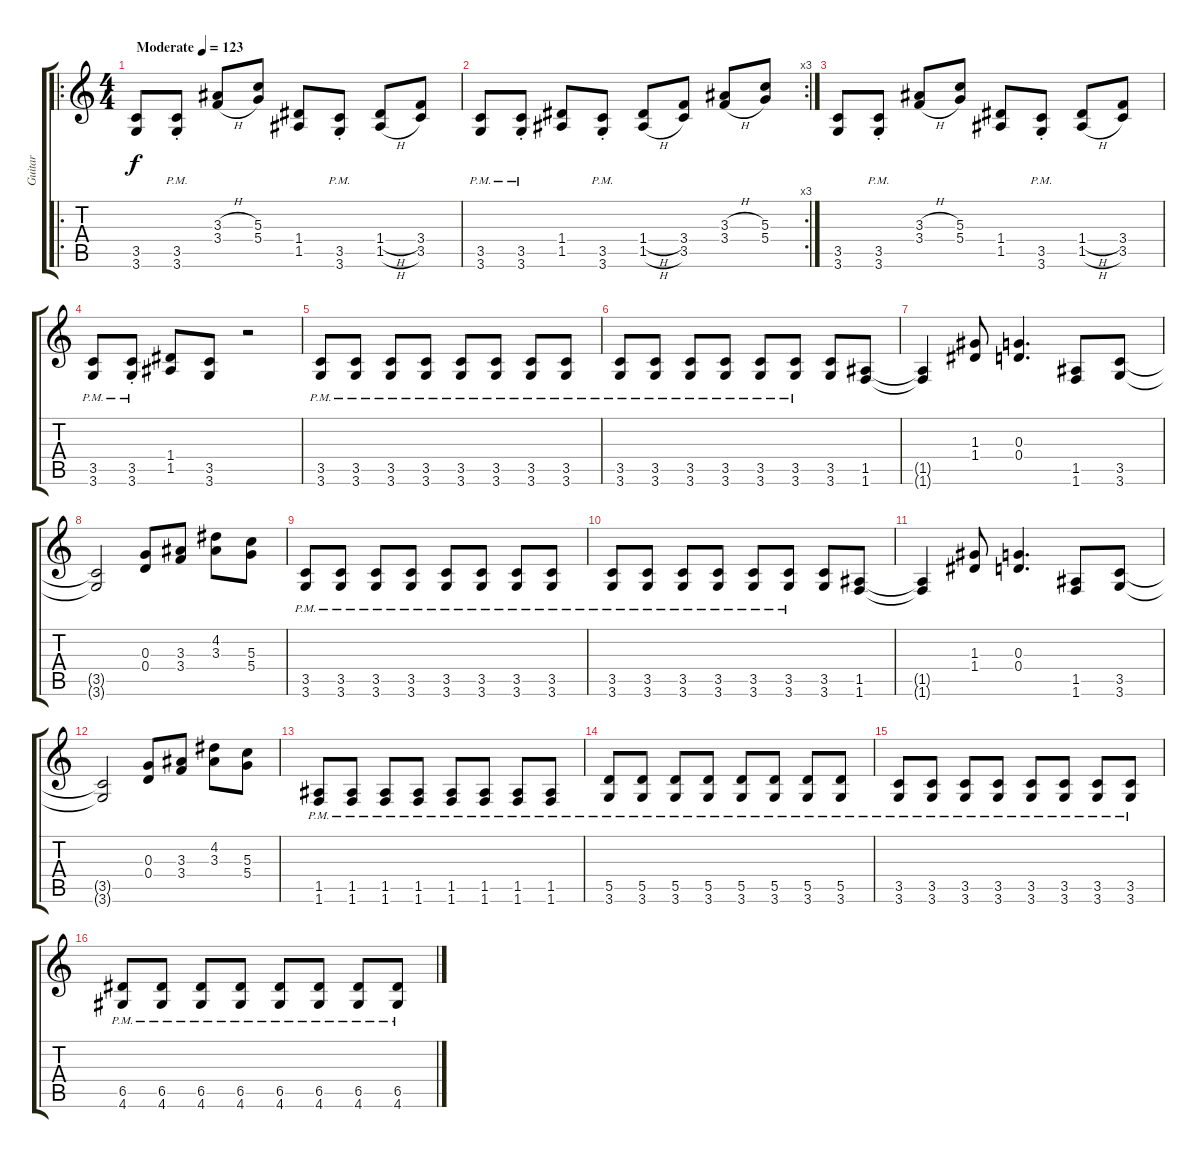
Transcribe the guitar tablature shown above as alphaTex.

\track ("Guitar" "Guitar") {instrument overdrivenguitar}
\staff {score tabs}
\tuning (E4 B3 G3 D3 A2 E2) {hide}
\ro
\ts (4 4)
\tempo (123 "Moderate")
\clef g2
\ks c
(3.5 3.6).8{dy f instrument overdrivenguitar} (3.5{pm st} 3.6{st}).8 (3.3{h} 3.4{h}).8 (5.3 5.4).8 (1.4 1.5).8 (3.5{pm st} 3.6{pm st}).8 (1.4{h} 1.5{h}).8 (3.4 3.5).8 |
\rc 3
(3.5{pm} 3.6{pm}).8 (3.5{pm st} 3.6{pm st}).8 (1.4 1.5).8 (3.5{pm st} 3.6{pm st}).8 (1.4{h} 1.5{h}).8 (3.4 3.5).8 (3.3{h} 3.4{h}).8 (5.3 5.4).8 |
(3.5 3.6).8 (3.5{pm st} 3.6{pm st}).8 (3.3{h} 3.4{h}).8 (5.3 5.4).8 (1.4 1.5).8 (3.5{pm st} 3.6{pm st}).8 (1.4{h} 1.5{h}).8 (3.4 3.5).8 |
(3.5{pm} 3.6{pm}).8 (3.5{pm st} 3.6{pm st}).8 (1.4 1.5).8 (3.5 3.6).8 r.2 |
(3.5{pm} 3.6{pm}).8 (3.5{pm} 3.6{pm}).8 (3.5{pm} 3.6{pm}).8 (3.5{pm} 3.6{pm}).8 (3.5{pm} 3.6{pm}).8 (3.5{pm} 3.6{pm}).8 (3.5{pm} 3.6{pm}).8 (3.5{pm} 3.6{pm}).8 |
(3.5{pm} 3.6{pm}).8 (3.5{pm} 3.6{pm}).8 (3.5{pm} 3.6{pm}).8 (3.5{pm} 3.6{pm}).8 (3.5{pm} 3.6{pm}).8 (3.5{pm} 3.6{pm}).8 (3.5 3.6).8 (1.5 1.6).8 |
(1.5{t} 1.6{t}).4 (1.3 1.4).8 (0.3 0.4).4{d} (1.5 1.6).8 (3.5 3.6).8 |
(3.5{t} 3.6{t}).2 (0.3 0.4).8 (3.3 3.4).8 (4.2 3.3).8 (5.3 5.4).8 |
(3.5{pm} 3.6{pm}).8 (3.5{pm} 3.6{pm}).8 (3.5{pm} 3.6{pm}).8 (3.5{pm} 3.6{pm}).8 (3.5{pm} 3.6{pm}).8 (3.5{pm} 3.6{pm}).8 (3.5{pm} 3.6{pm}).8 (3.5{pm} 3.6{pm}).8 |
(3.5{pm} 3.6{pm}).8 (3.5{pm} 3.6{pm}).8 (3.5{pm} 3.6{pm}).8 (3.5{pm} 3.6{pm}).8 (3.5{pm} 3.6{pm}).8 (3.5{pm} 3.6{pm}).8 (3.5 3.6).8 (1.5 1.6).8 |
(1.5{t} 1.6{t}).4 (1.3 1.4).8 (0.3 0.4).4{d} (1.5 1.6).8 (3.5 3.6).8 |
(3.5{t} 3.6{t}).2 (0.3 0.4).8 (3.3 3.4).8 (4.2 3.3).8 (5.3 5.4).8 |
(1.5{pm} 1.6{pm}).8 (1.5{pm} 1.6{pm}).8 (1.5{pm} 1.6{pm}).8 (1.5{pm} 1.6{pm}).8 (1.5{pm} 1.6{pm}).8 (1.5{pm} 1.6{pm}).8 (1.5{pm} 1.6{pm}).8 (1.5{pm} 1.6{pm}).8 |
(5.5{pm} 3.6{pm}).8 (5.5{pm} 3.6{pm}).8 (5.5{pm} 3.6{pm}).8 (5.5{pm} 3.6{pm}).8 (5.5{pm} 3.6{pm}).8 (5.5{pm} 3.6{pm}).8 (5.5{pm} 3.6{pm}).8 (5.5{pm} 3.6{pm}).8 |
(3.5{pm} 3.6{pm}).8 (3.5{pm} 3.6{pm}).8 (3.5{pm} 3.6{pm}).8 (3.5{pm} 3.6{pm}).8 (3.5{pm} 3.6{pm}).8 (3.5{pm} 3.6{pm}).8 (3.5{pm} 3.6{pm}).8 (3.5{pm} 3.6{pm}).8 |
(6.5{pm} 4.6{pm}).8 (6.5{pm} 4.6{pm}).8 (6.5{pm} 4.6{pm}).8 (6.5{pm} 4.6{pm}).8 (6.5{pm} 4.6{pm}).8 (6.5{pm} 4.6{pm}).8 (6.5{pm} 4.6{pm}).8 (6.5{pm} 4.6{pm}).8
